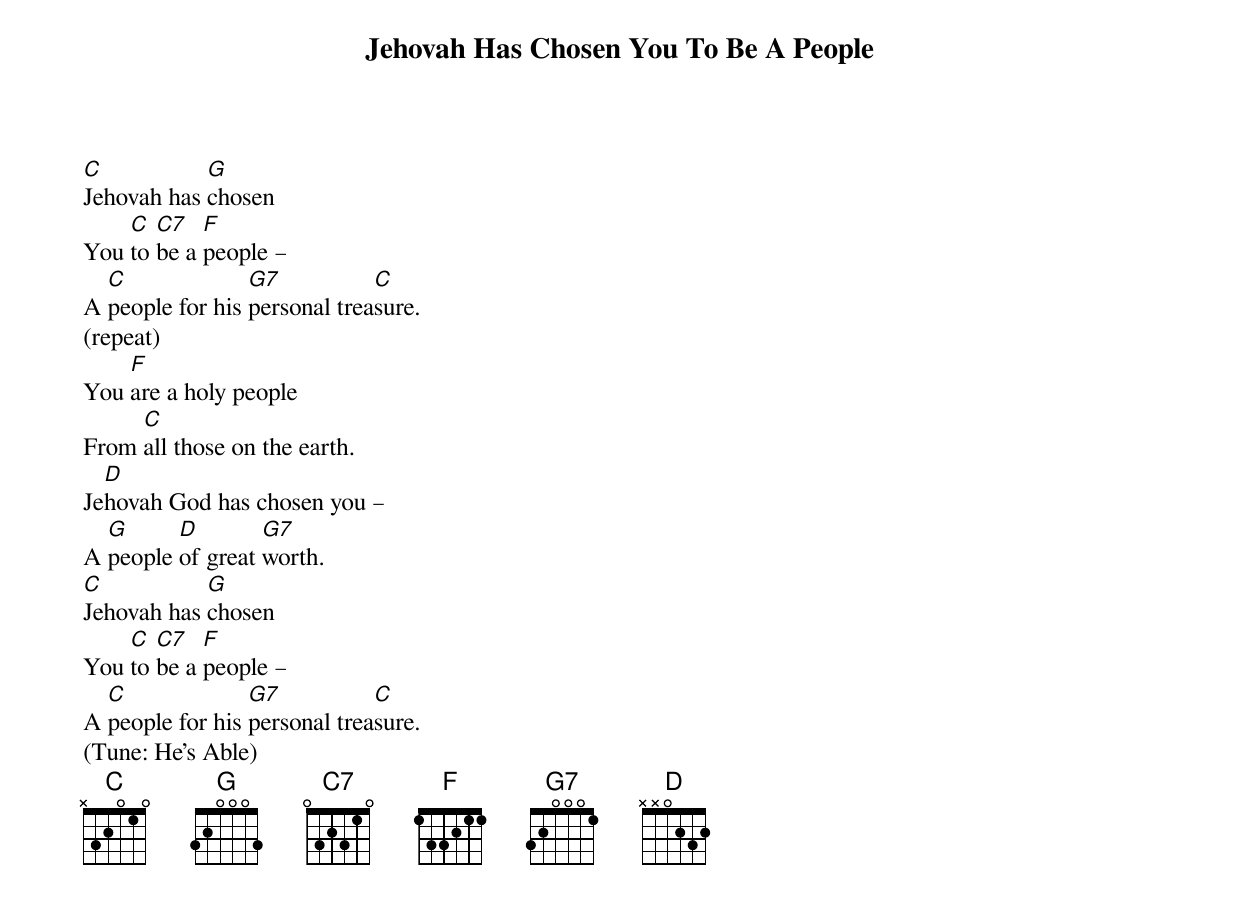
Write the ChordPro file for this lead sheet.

{title: Jehovah Has Chosen You To Be A People}


[C]Jehovah has [G]chosen
You [C]to [C7]be a [F]people –
A [C]people for his [G7]personal trea[C]sure.
(repeat)
You [F]are a holy people
From [C]all those on the earth.
Je[D]hovah God has chosen you –
A [G]people [D]of great [G7]worth.
[C]Jehovah has [G]chosen
You [C]to [C7]be a [F]people –
A [C]people for his [G7]personal trea[C]sure.
(Tune: He's Able)
